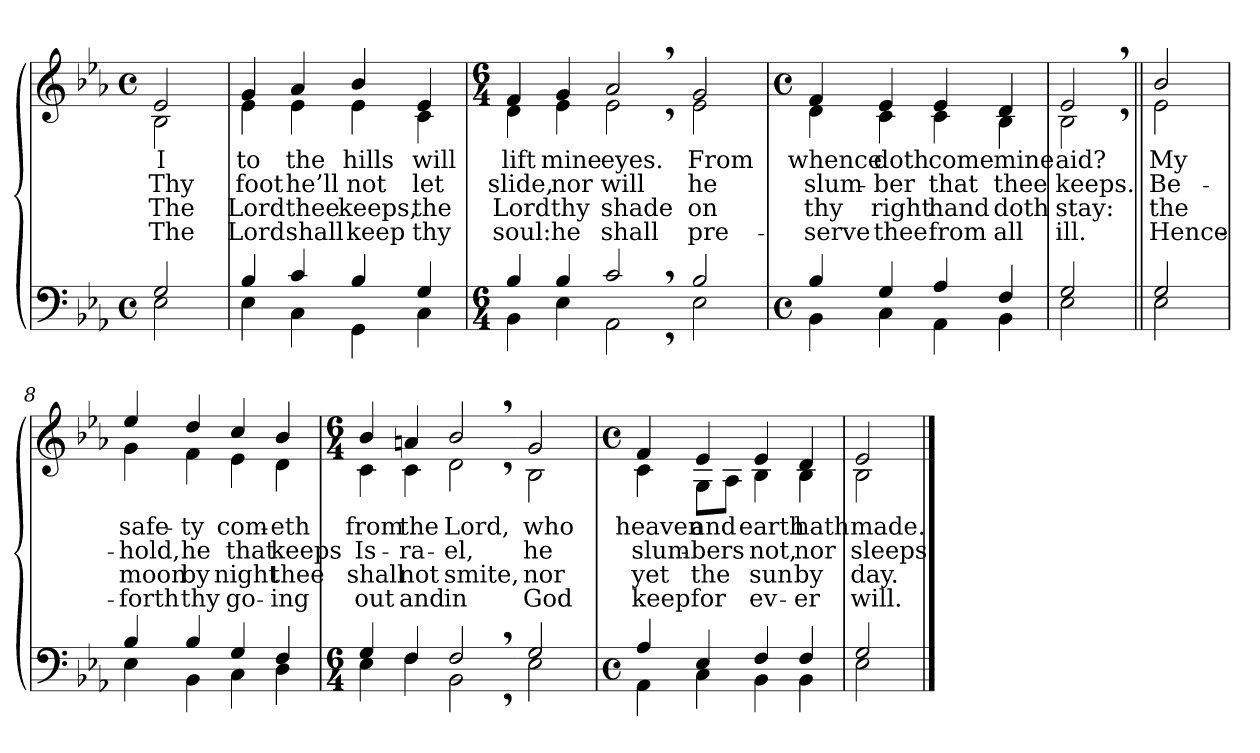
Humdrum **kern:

**kern	**kern	**text	**text	**text	**text
*part2	*part1	*part1	*part1	*part1	*part1
*staff2	*staff1	*staff1	*staff1	*staff1	*staff1
*clefF4	*clefG2	*	*	*	*
*k[b-e-a-]	*k[b-e-a-]	*	*	*	*
*M4/4	*M4/4	*	*	*	*
*met(c)	*met(c)	*	*	*	*
=1	=1	=1	=1	=1	=1
*^	*	*	*	*	*
!	!	!LO:TX:b:i:t=Verse	!	!	!	!
!	!	!	!LO:LY:b	!LO:LY:b	!LO:LY:b	!LO:LY:b
*	*	*^	*	*	*	*
2G/	2E-\	2e-/	2B-\	I	Thy	The	The
=2	=2	=2	=2	=2	=2	=2	=2
!	!	!	!	!LO:LY:b	!LO:LY:b	!LO:LY:b	!LO:LY:b
4B-/	4E-\	4g/	4e-\	to	foot	Lord	Lord
!	!	!	!	!LO:LY:b	!LO:LY:b	!LO:LY:b	!LO:LY:b
4c/	4C\	4a-/	4e-\	the	he’ll	thee	shall
!	!	!	!	!LO:LY:b	!LO:LY:b	!LO:LY:b	!LO:LY:b
4B-/	4GG\	4b-/	4e-\	hills	not	keeps,	keep
!	!	!	!	!LO:LY:b	!LO:LY:b	!LO:LY:b	!LO:LY:b
4G/	4C\	4e-/	4c\	will	let	the	thy
=3	=3	=3	=3	=3	=3	=3	=3
*M6/4	*	*M6/4	*	*	*	*	*
!	!	!	!	!LO:LY:b	!LO:LY:b	!LO:LY:b	!LO:LY:b
4B-/	4BB-\	4f/	4d\	lift	slide,	Lord	soul:
!	!	!	!	!LO:LY:b	!LO:LY:b	!LO:LY:b	!LO:LY:b
4B-/	4E-\	4g/	4e-\	mine	nor	thy	he
!	!	!	!	!LO:LY:b	!LO:LY:b	!LO:LY:b	!LO:LY:b
2c,/	2AA-,\	2a-,/	2e-,\	eyes.	will	shade	shall
!!LO:LB:g=z	!!
=4-	=4-	=4-	=4-	=4-	=4-	=4-	=4-
!	!	!	!	!LO:LY:b	!LO:LY:b	!LO:LY:b	!LO:LY:b
2B-/	2E-\	2g/	2e-\	From	he	on	pre-
=5	=5	=5	=5	=5	=5	=5	=5
*M4/4	*	*M4/4	*	*	*	*	*
*met(c)	*	*met(c)	*	*	*	*	*
!	!	!	!	!LO:LY:b	!LO:LY:b	!LO:LY:b	!LO:LY:b
4B-/	4BB-\	4f/	4d\	whence	slum-	thy	-serve
!	!	!	!	!LO:LY:b	!LO:LY:b	!LO:LY:b	!LO:LY:b
4G/	4C\	4e-/	4c\	doth	-ber	right	thee
!	!	!	!	!LO:LY:b	!LO:LY:b	!LO:LY:b	!LO:LY:b
4A-/	4AA-\	4e-/	4c\	come	that	hand	from
!	!	!	!	!LO:LY:b	!LO:LY:b	!LO:LY:b	!LO:LY:b
4F/	4BB-\	4d/	4B-\	mine	thee	doth	all
=6	=6	=6	=6	=6	=6	=6	=6
!	!	!	!	!LO:LY:b	!LO:LY:b	!LO:LY:b	!LO:LY:b
2G/	2E-\	2e-,/	2B-,\	aid?	keeps.	stay:	ill.
!!LO:LB:g=z	!!
=7||	=7||	=7||	=7||	=7||	=7||	=7||	=7||
!	!	!	!	!LO:LY:b	!LO:LY:b	!LO:LY:b	!LO:LY:b
2G/	2E-\	2b-/	2e-\	My	Be-	the	Hence-
=8	=8	=8	=8	=8	=8	=8	=8
!	!	!	!	!LO:LY:b	!LO:LY:b	!LO:LY:b	!LO:LY:b
4B-/	4E-\	4ee-/	4g\	safe-	-hold,	moon	-forth
!	!	!	!	!LO:LY:b	!LO:LY:b	!LO:LY:b	!LO:LY:b
4B-/	4BB-\	4dd/	4f\	-ty	he	by	thy
!	!	!	!	!LO:LY:b	!LO:LY:b	!LO:LY:b	!LO:LY:b
4G/	4C\	4cc/	4e-\	com-	that	night	go-
!	!	!	!	!LO:LY:b	!LO:LY:b	!LO:LY:b	!LO:LY:b
4F/	4D\	4b-/	4d\	-eth	keeps	thee	-ing
=9	=9	=9	=9	=9	=9	=9	=9
*M6/4	*	*M6/4	*	*	*	*	*
!	!	!	!	!LO:LY:b	!LO:LY:b	!LO:LY:b	!LO:LY:b
4G/	4E-\	4b-/	4c\	from	Is-	shall	out
!	!	!	!	!LO:LY:b	!LO:LY:b	!LO:LY:b	!LO:LY:b
4F/	4F\	4an/	4c\	the	-ra-	not	and
!	!	!	!	!LO:LY:b	!LO:LY:b	!LO:LY:b	!LO:LY:b
2F,/	2BB-,\	2b-,/	2d,\	Lord,	-el,	smite,	in
!!LO:LB:g=z	!!
=10-	=10-	=10-	=10-	=10-	=10-	=10-	=10-
!	!	!	!	!LO:LY:b	!LO:LY:b	!LO:LY:b	!LO:LY:b
2G/	2E-\	2g/	2B-\	who	he	nor	God
=11	=11	=11	=11	=11	=11	=11	=11
*M4/4	*	*M4/4	*	*	*	*	*
*met(c)	*	*met(c)	*	*	*	*	*
!	!	!	!	!LO:LY:b	!LO:LY:b	!LO:LY:b	!LO:LY:b
4A-/	4AA-\	4f/	4c\	heaven	slum-	yet	keep
!	!	!	!	!LO:LY:b	!LO:LY:b	!LO:LY:b	!LO:LY:b
4E-/	4C\	4e-/	8G\L	and	-bers	the	for
.	.	.	8A-\J	.	.	.	.
!	!	!	!	!LO:LY:b	!LO:LY:b	!LO:LY:b	!LO:LY:b
4F/	4BB-\	4e-/	4B-\	earth	not,	sun	ev-
!	!	!	!	!LO:LY:b	!LO:LY:b	!LO:LY:b	!LO:LY:b
4F/	4BB-\	4d/	4B-\	hath	nor	by	-er
=12	=12	=12	=12	=12	=12	=12	=12
!	!	!	!	!LO:LY:b	!LO:LY:b	!LO:LY:b	!LO:LY:b
2G/	2E-\	2e-/	2B-\	made.	sleeps.	day.	will.
*v	*v	*	*	*	*	*	*
*	*v	*v	*	*	*	*
==	==	==	==	==	==
*-	*-	*-	*-	*-	*-
